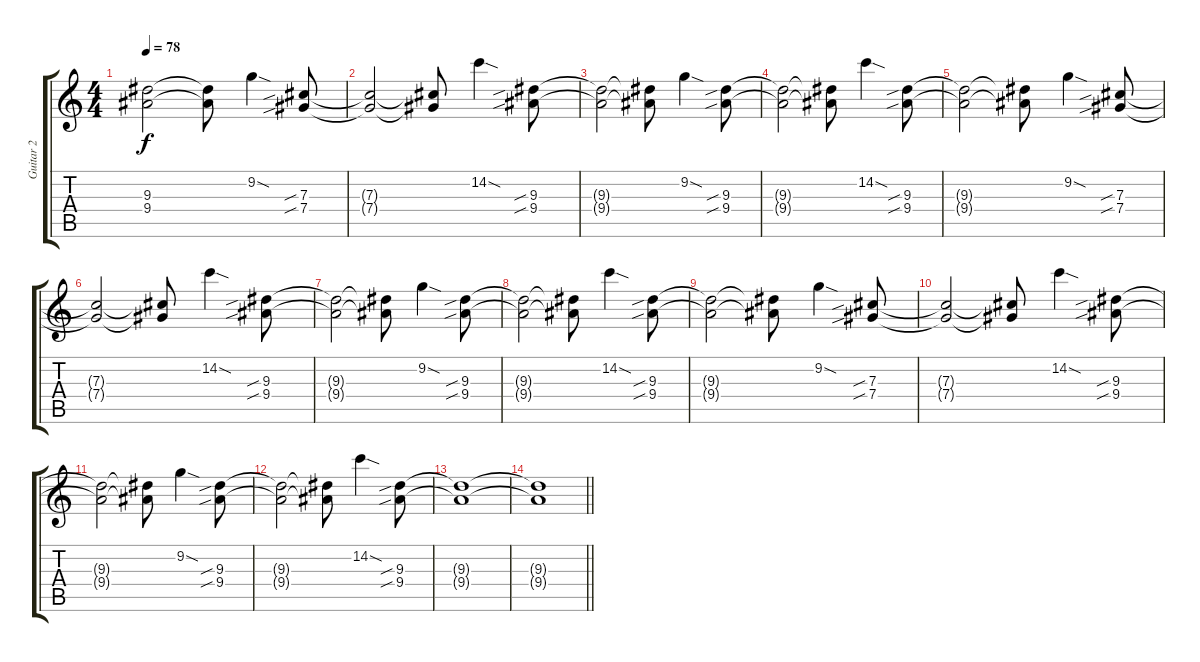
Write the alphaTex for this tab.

\track ("Guitar 2" "Guitar 2") {instrument distortionguitar}
\staff {score tabs}
\tuning (Eb4 Bb3 Gb3 Db3 Ab2 Eb2) {hide}
\ts (4 4)
\tempo 78
\clef g2
\ks c
(9.3{t} 9.4{t}).2{dy f} (9.3{t} 9.4{t}).8 9.2{sod}.4 (7.3{sib} 7.4{sib}).8 |
(7.3{t} 7.4{t}).2 (7.3{t} 7.4{t}).8 14.2{sod}.4 (9.3{sib} 9.4{sib}).8 |
(9.3{t} 9.4{t}).2 (9.3{t} 9.4{t}).8 9.2{sod}.4 (9.3{sib} 9.4{sib}).8 |
(9.3{t} 9.4{t}).2 (9.3{t} 9.4{t}).8 14.2{sod}.4 (9.3{sib} 9.4{sib}).8 |
(9.3{t} 9.4{t}).2 (9.3{t} 9.4{t}).8 9.2{sod}.4 (7.3{sib} 7.4{sib}).8 |
(7.3{t} 7.4{t}).2 (7.3{t} 7.4{t}).8 14.2{sod}.4 (9.3{sib} 9.4{sib}).8 |
(9.3{t} 9.4{t}).2 (9.3{t} 9.4{t}).8 9.2{sod}.4 (9.3{sib} 9.4{sib}).8 |
(9.3{t} 9.4{t}).2 (9.3{t} 9.4{t}).8 14.2{sod}.4 (9.3{sib} 9.4{sib}).8 |
(9.3{t} 9.4{t}).2 (9.3{t} 9.4{t}).8 9.2{sod}.4 (7.3{sib} 7.4{sib}).8 |
(7.3{t} 7.4{t}).2 (7.3{t} 7.4{t}).8 14.2{sod}.4 (9.3{sib} 9.4{sib}).8 |
(9.3{t} 9.4{t}).2 (9.3{t} 9.4{t}).8 9.2{sod}.4 (9.3{sib} 9.4{sib}).8 |
(9.3{t} 9.4{t}).2 (9.3{t} 9.4{t}).8 14.2{sod}.4 (9.3{sib} 9.4{sib}).8{volume 0} |
(9.3{t} 9.4{t}).1 |
\barLineRight lightlight
(9.3{t} 9.4{t}).1
